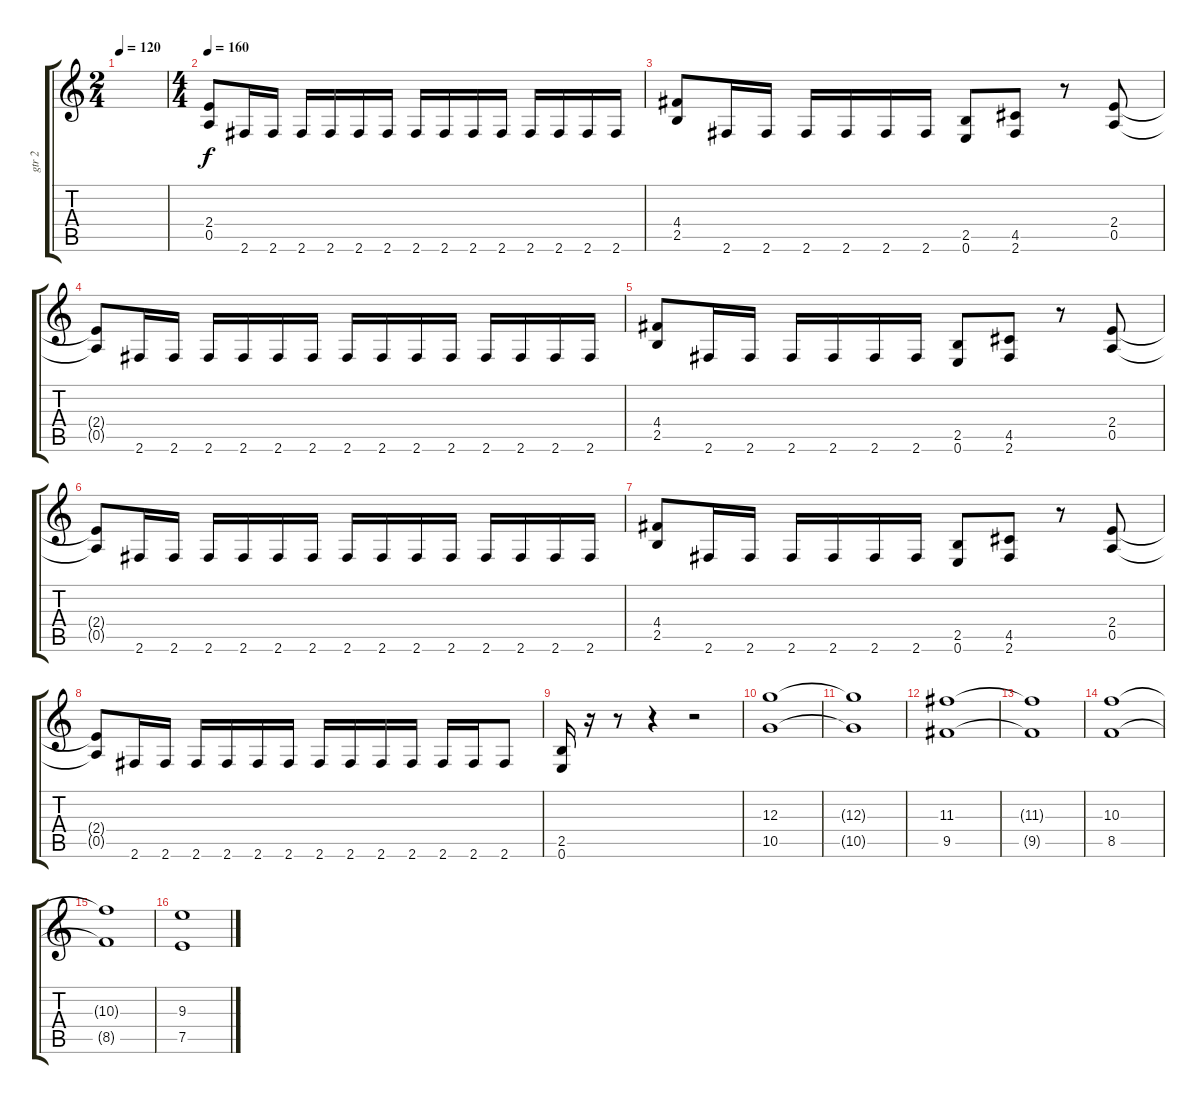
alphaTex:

\track ("gtr 2" "gtr 2") {instrument distortionguitar}
\staff {score tabs}
\tuning (E4 B3 G3 D3 A2 E2) {hide}
\ts (2 4)
\tempo 120
\clef g2
\ks c
|
\ts (4 4)
\tempo 160
(2.4 0.5).8 2.6.16 2.6.16 2.6.16 2.6.16 2.6.16 2.6.16 2.6.16 2.6.16 2.6.16 2.6.16 2.6.16 2.6.16 2.6.16 2.6.16 |
(4.4 2.5).8 2.6.16 2.6.16 2.6.16 2.6.16 2.6.16 2.6.16 (2.5 0.6).8 (4.5 2.6).8 r.8 (2.4 0.5).8 |
(2.4{t} 0.5{t}).8 2.6.16 2.6.16 2.6.16 2.6.16 2.6.16 2.6.16 2.6.16 2.6.16 2.6.16 2.6.16 2.6.16 2.6.16 2.6.16 2.6.16 |
(4.4 2.5).8 2.6.16 2.6.16 2.6.16 2.6.16 2.6.16 2.6.16 (2.5 0.6).8 (4.5 2.6).8 r.8 (2.4 0.5).8 |
(2.4{t} 0.5{t}).8 2.6.16 2.6.16 2.6.16 2.6.16 2.6.16 2.6.16 2.6.16 2.6.16 2.6.16 2.6.16 2.6.16 2.6.16 2.6.16 2.6.16 |
(4.4 2.5).8 2.6.16 2.6.16 2.6.16 2.6.16 2.6.16 2.6.16 (2.5 0.6).8 (4.5 2.6).8 r.8 (2.4 0.5).8 |
(2.4{t} 0.5{t}).8 2.6.16 2.6.16 2.6.16 2.6.16 2.6.16 2.6.16 2.6.16 2.6.16 2.6.16 2.6.16 2.6.16 2.6.16 2.6.8 |
(2.5 0.6).16 r.16 r.8 r.4 r.2 |
(12.3 10.5).1 |
(12.3{t} 10.5{t}).1 |
(11.3 9.5).1 |
(11.3{t} 9.5{t}).1 |
(10.3 8.5).1 |
(10.3{t} 8.5{t}).1 |
(9.3 7.5).1
